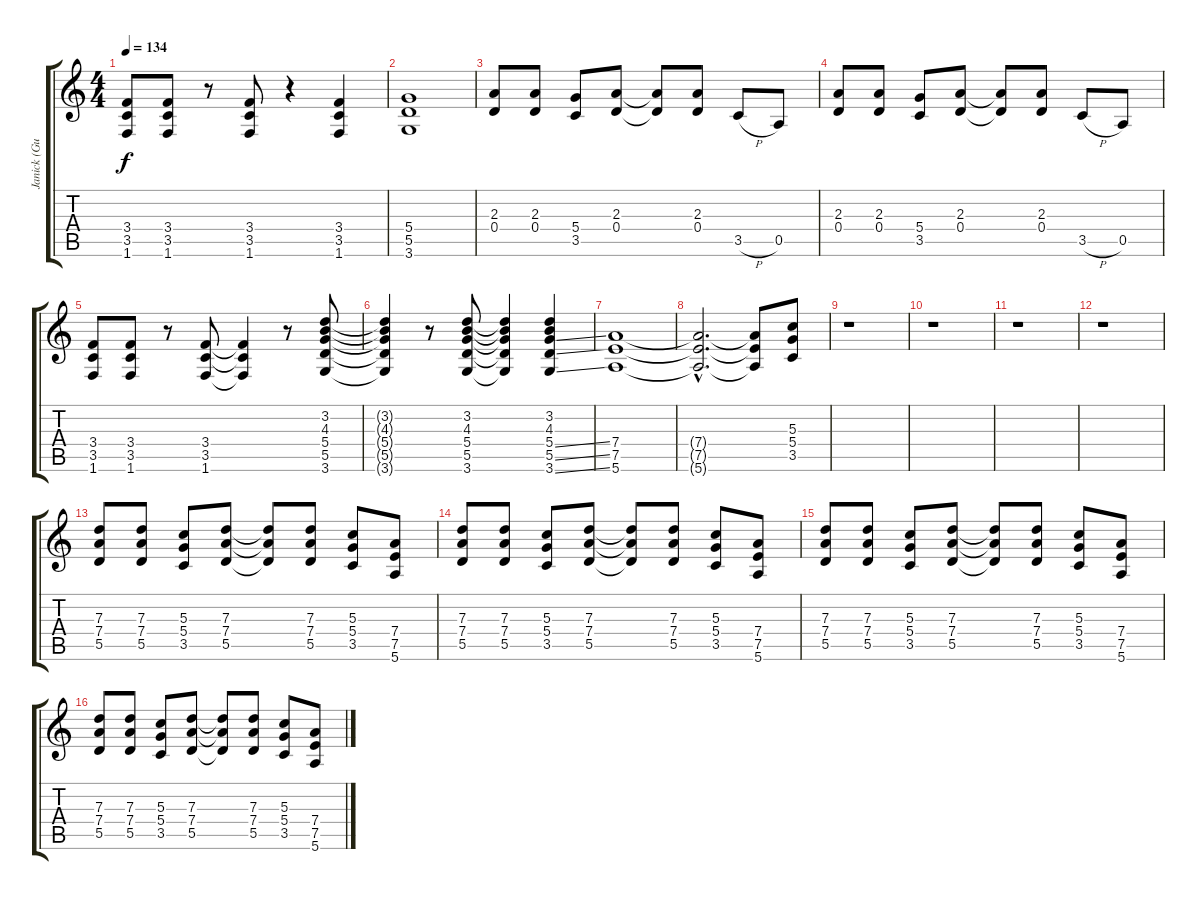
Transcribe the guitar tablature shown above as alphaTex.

\track ("Janick (Guitar 2)" "Janick (Gu") {instrument distortionguitar}
\staff {score tabs}
\tuning (E4 B3 G3 D3 A2 E2) {hide}
\ts (4 4)
\tempo 134
\clef g2
\ks c
(3.4 3.5 1.6).8{dy f} (3.4 3.5 1.6).8 r.8 (3.4 3.5 1.6).8 r.4 (3.4 3.5 1.6).4 |
(5.4 5.5 3.6).1 |
(2.3 0.4).8 (2.3 0.4).8 (5.4 3.5).8 (2.3 0.4).8 (2.3{t} 0.4{t}).8 (2.3 0.4).8 3.5{h}.8 0.5.8 |
(2.3 0.4).8 (2.3 0.4).8 (5.4 3.5).8 (2.3 0.4).8 (2.3{t} 0.4{t}).8 (2.3 0.4).8 3.5{h}.8 0.5.8 |
(3.4 3.5 1.6).8 (3.4 3.5 1.6).8 r.8 (3.4 3.5 1.6).8 (3.4{t} 3.5{t} 1.6{t}).4 r.8 (3.2 4.3 5.4 5.5 3.6).8 |
(3.2{t} 4.3{t} 5.4{t} 5.5{t} 3.6{t}).4 r.8 (3.2 4.3 5.4 5.5 3.6).8 (3.2{t} 4.3{t} 5.4{t} 5.5{t} 3.6{t}).4 (3.2 4.3 5.4{ss} 5.5{ss} 3.6{ss}).4 |
(7.4 7.5 5.6).1 |
(7.4{hac t} 7.5{hac t} 5.6{hac t}).2{d} (7.4{t} 7.5{t} 5.6{t}).8 (5.3 5.4 3.5).8 |
r.1 |
r.1 |
r.1 |
r.1 |
(7.3 7.4 5.5).8 (7.3 7.4 5.5).8 (5.3 5.4 3.5).8 (7.3 7.4 5.5).8 (7.3{t} 7.4{t} 5.5{t}).8 (7.3 7.4 5.5).8 (5.3 5.4 3.5).8 (7.4 7.5 5.6).8 |
(7.3 7.4 5.5).8 (7.3 7.4 5.5).8 (5.3 5.4 3.5).8 (7.3 7.4 5.5).8 (7.3{t} 7.4{t} 5.5{t}).8 (7.3 7.4 5.5).8 (5.3 5.4 3.5).8 (7.4 7.5 5.6).8 |
(7.3 7.4 5.5).8 (7.3 7.4 5.5).8 (5.3 5.4 3.5).8 (7.3 7.4 5.5).8 (7.3{t} 7.4{t} 5.5{t}).8 (7.3 7.4 5.5).8 (5.3 5.4 3.5).8 (7.4 7.5 5.6).8 |
(7.3 7.4 5.5).8 (7.3 7.4 5.5).8 (5.3 5.4 3.5).8 (7.3 7.4 5.5).8 (7.3{t} 7.4{t} 5.5{t}).8 (7.3 7.4 5.5).8 (5.3 5.4 3.5).8 (7.4 7.5 5.6).8
